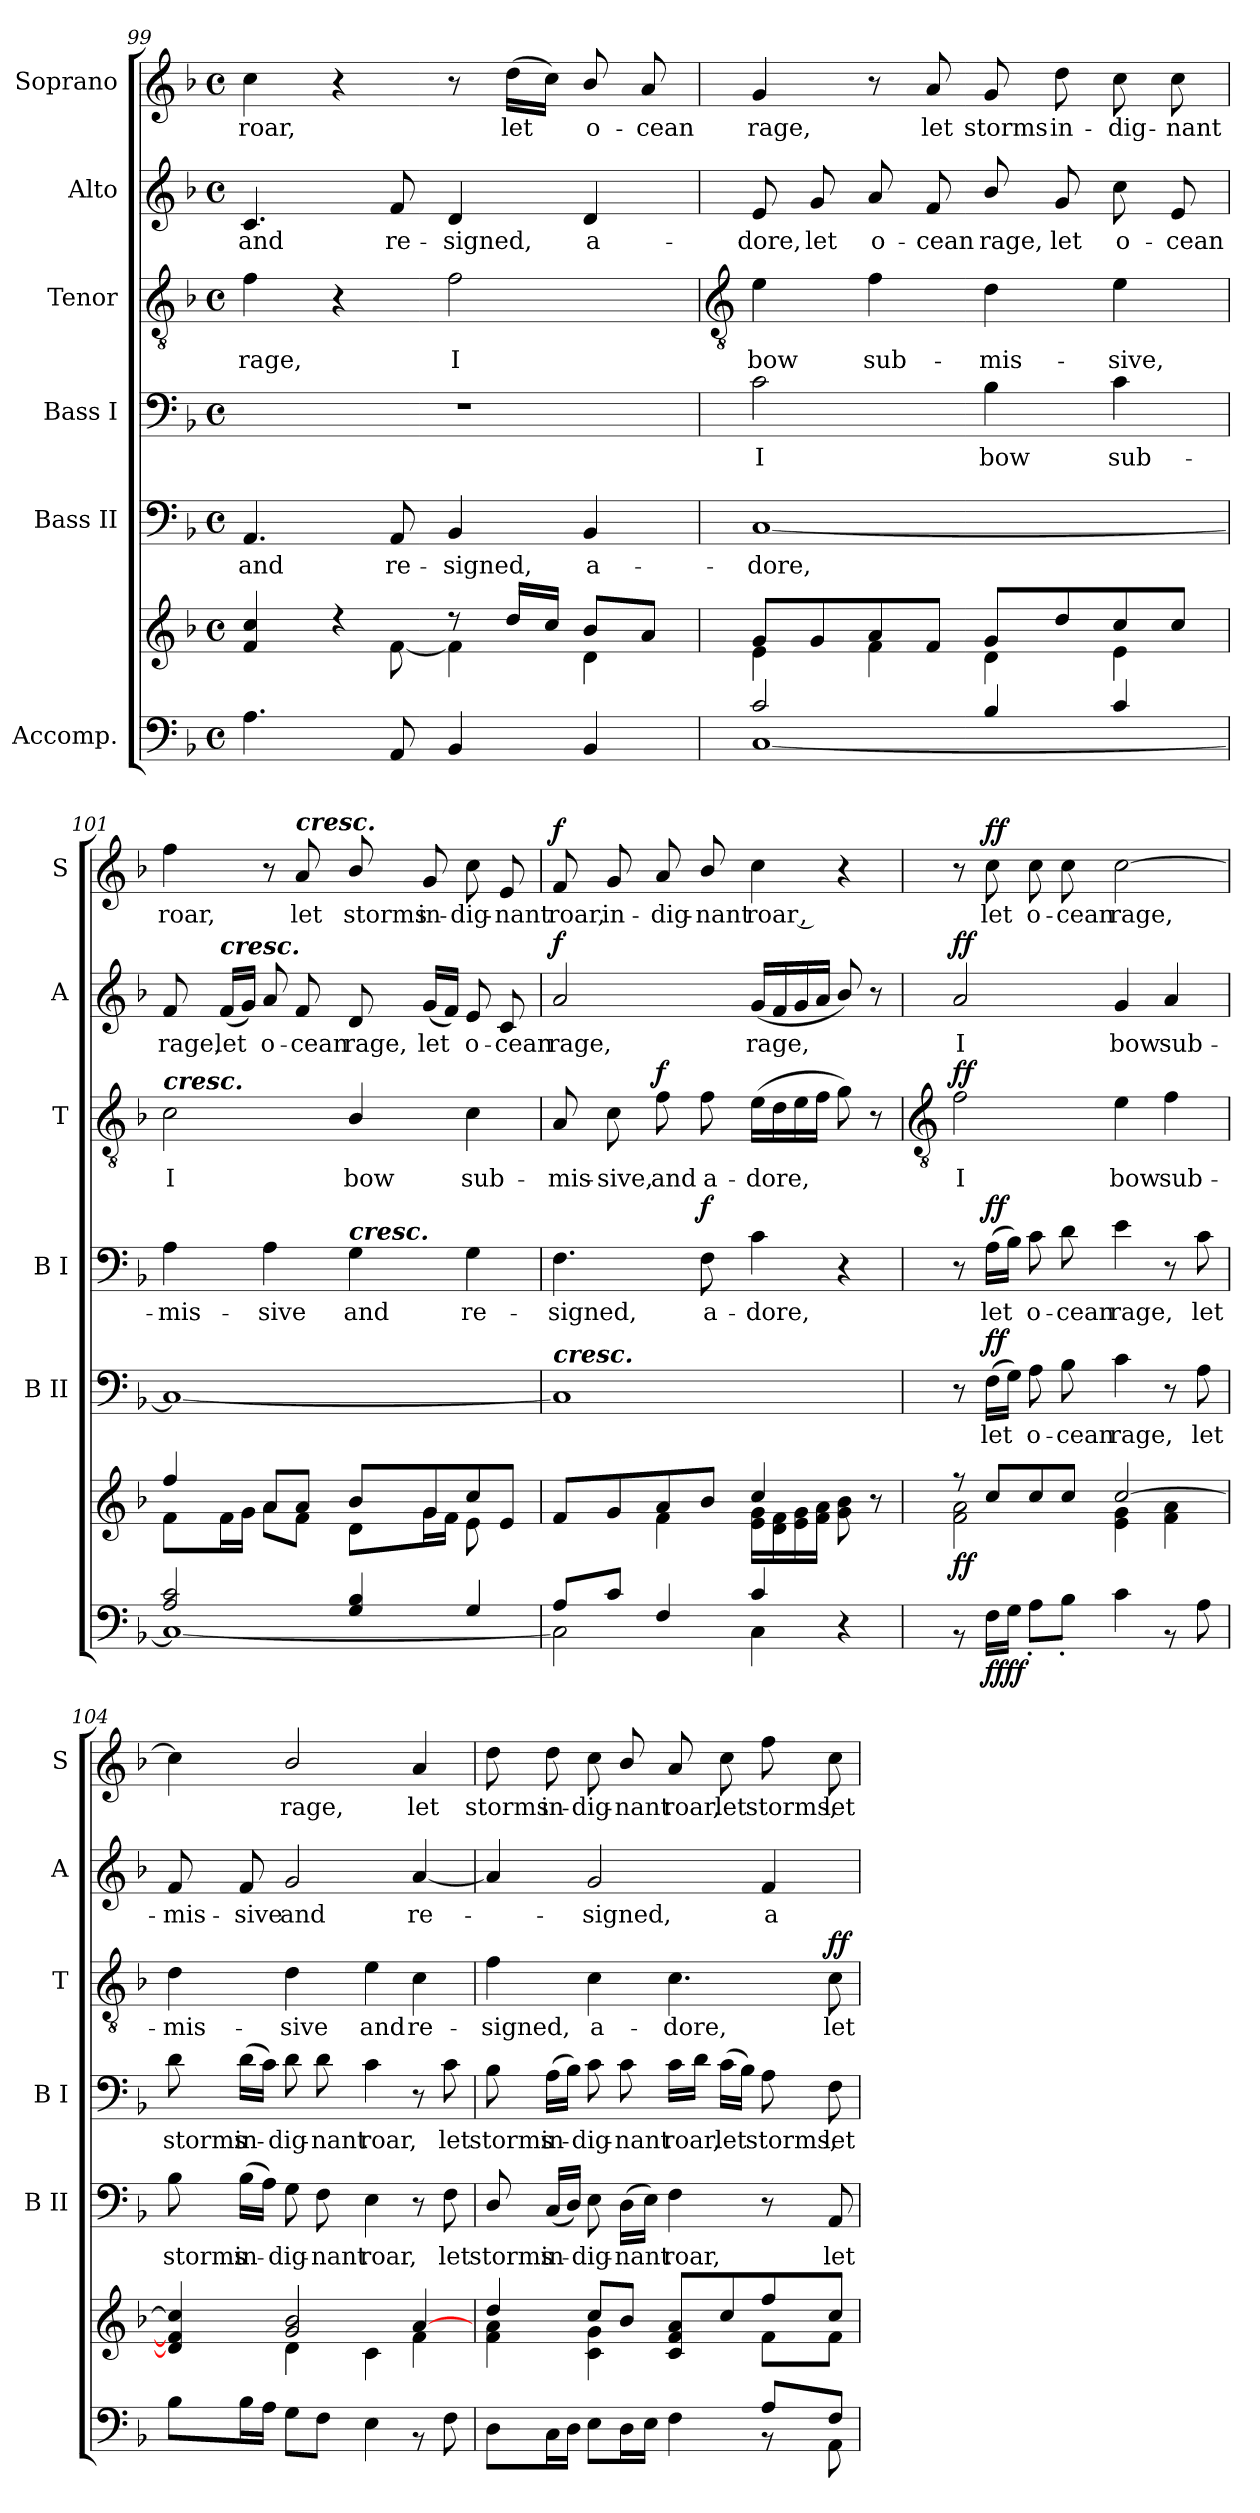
**kern	**kern	**dynam	**kern	**text	**dynam	**kern	**text	**dynam	**kern	**text	**dynam	**kern	**text	**dynam	**kern	**text	**dynam
*part6	*part6	*part6	*part5	*part5	*part5	*part4	*part4	*part4	*part3	*part3	*part3	*part2	*part2	*part2	*part1	*part1	*part1
*staff7	*staff6	*staff6/7	*staff5	*staff5	*staff5	*staff4	*staff4	*staff4	*staff3	*staff3	*staff3	*staff2	*staff2	*staff2	*staff1	*staff1	*staff1
*I"Accomp.	*	*	*I"Bass II	*	*	*I"Bass I	*	*	*I"Tenor	*	*	*I"Alto	*	*	*I"Soprano	*	*
*	*	*	*I'B II	*	*	*I'B I	*	*	*I'T	*	*	*I'A	*	*	*I'S	*	*
*clefF4	*clefG2	*	*clefF4	*	*	*clefF4	*	*	*clefGv2	*	*	*clefG2	*	*	*clefG2	*	*
*k[b-]	*k[b-]	*	*k[b-]	*	*	*k[b-]	*	*	*k[b-]	*	*	*k[b-]	*	*	*k[b-]	*	*
*F:	*F:	*	*F:	*	*	*F:	*	*	*F:	*	*	*F:	*	*	*F:	*	*
*M4/4	*M4/4	*	*M4/4	*	*	*M4/4	*	*	*M4/4	*	*	*M4/4	*	*	*M4/4	*	*
*met(c)	*met(c)	*	*met(c)	*	*	*met(c)	*	*	*met(c)	*	*	*met(c)	*	*	*met(c)	*	*
=99	=99	=99	=99	=99	=99	=99	=99	=99	=99	=99	=99	=99	=99	=99	=99	=99	=99
*^	*^	*	*	*	*	*	*	*	*	*	*	*	*	*	*	*	*
!	!	!	!	!	!	!LO:LY:b	!	!	!	!	!	!LO:LY:b	!	!	!LO:LY:b	!	!	!LO:LY:b	!
4.A\	2ryy	4f/ 4cc/	4.ryy	.	4.AA	and	.	1r	.	.	4f	rage,	.	4.c	and	.	4cc	roar,	.
.	.	4r	.	.	.	.	.	.	.	.	4r	.	.	.	.	.	4r	.	.
!	!	!	!	!	!	!LO:LY:b	!	!	!	!	!	!	!	!	!LO:LY:b	!	!	!	!
8AA/	.	.	[8f\	.	8AA	re-	.	.	.	.	.	.	.	8f	re-	.	.	.	.
!	!	!	!	!	!	!LO:LY:b	!	!	!	!	!	!LO:LY:b	!	!	!LO:LY:b	!	!	!	!
4BB-/	8ryy	8r	4f\]	.	4BB-	-signed,	.	.	.	.	2f	I	.	4d	-signed,	.	8r	.	.
!	!	!	!	!	!	!	!	!	!	!	!	!	!	!	!	!	!	!LO:LY:b	!
.	4.ryy	16dd/LL	.	.	.	.	.	.	.	.	.	.	.	.	.	.	(>16ddLL	let	.
.	.	16cc/JJ	.	.	.	.	.	.	.	.	.	.	.	.	.	.	16ccJJ)	.	.
!	!	!	!	!	!	!LO:LY:b	!	!	!	!	!	!	!	!	!LO:LY:b	!	!	!LO:LY:b	!
4BB-/	.	8b-/L	4d\	.	4BB-	a-	.	.	.	.	.	.	.	4d	a-	.	8b-/	o-	.
!	!	!	!	!	!	!	!	!	!	!	!	!	!	!	!	!	!	!LO:LY:b	!
.	.	8a/J	.	.	.	.	.	.	.	.	.	.	.	.	.	.	8a	-cean	.
!!LO:LB:g=z
=100	=100	=100	=100	=100	=100	=100	=100	=100	=100	=100	=100	=100	=100	=100	=100	=100	=100	=100	=100
*	*	*	*	*	*	*	*	*	*	*	*clefGv2	*	*	*	*	*	*	*	*
!	!	!	!	!	!	!LO:LY:b	!	!	!LO:LY:b	!	!	!LO:LY:b	!	!	!LO:LY:b	!	!	!LO:LY:b	!
2c/	[1C\	8g/L	4e\	.	[1C	-dore,	.	2c	I	.	4e	bow	.	8e	-dore,	.	4g	rage,	.
!	!	!	!	!	!	!	!	!	!	!	!	!	!	!	!LO:LY:b	!	!	!	!
.	.	8g/	.	.	.	.	.	.	.	.	.	.	.	8g	let	.	.	.	.
!	!	!	!	!	!	!	!	!	!	!	!	!LO:LY:b	!	!	!LO:LY:b	!	!	!	!
.	.	8a/	4f\	.	.	.	.	.	.	.	4f	sub-	.	8a	o-	.	8r	.	.
!	!	!	!	!	!	!	!	!	!	!	!	!	!	!	!LO:LY:b	!	!	!LO:LY:b	!
.	.	8f/J	.	.	.	.	.	.	.	.	.	.	.	8f	-cean	.	8a	let	.
!	!	!	!	!	!	!	!	!	!LO:LY:b	!	!	!LO:LY:b	!	!	!LO:LY:b	!	!	!LO:LY:b	!
4B-/	.	8g/L	4d\	.	.	.	.	4B-	bow	.	4d	-mis-	.	8b-/	rage,	.	8g	storms	.
!	!	!	!	!	!	!	!	!	!	!	!	!	!	!	!LO:LY:b	!	!	!LO:LY:b	!
.	.	8dd/	.	.	.	.	.	.	.	.	.	.	.	8g	let	.	8dd	in-	.
!	!	!	!	!	!	!	!	!	!LO:LY:b	!	!	!LO:LY:b	!	!	!LO:LY:b	!	!	!LO:LY:b	!
4c/	.	8cc/	4e\	.	.	.	.	4c	sub-	.	4e	-sive,	.	8cc	o-	.	8cc	-dig-	.
!	!	!	!	!	!	!	!	!	!	!	!	!	!	!	!LO:LY:b	!	!	!LO:LY:b	!
.	.	8cc/J	.	.	.	.	.	.	.	.	.	.	.	8e	-cean	.	8cc	-nant	.
=101	=101	=101	=101	=101	=101	=101	=101	=101	=101	=101	=101	=101	=101	=101	=101	=101	=101	=101	=101
!	!	!	!	!	!	!	!	!	!	!	!LO:TX:a:Bi:t=cresc.	!	!	!	!	!	!	!	!
!	!	!	!	!	!	!	!	!	!LO:LY:b	!	!	!LO:LY:b	!	!	!LO:LY:b	!	!	!LO:LY:b	!
2A/ 2c/	1C\_	4ff/	8f\L	.	1C_	.	.	4A	-mis-	.	2c	I	.	8f	rage,	.	4ff	roar,	.
!	!	!	!	!	!	!	!	!	!	!	!	!	!	!LO:TX:a:Bi:t=cresc.	!	!	!	!	!
!	!	!	!	!	!	!	!	!	!	!	!	!	!	!	!LO:LY:b	!	!	!	!
.	.	.	16f\L	.	.	.	.	.	.	.	.	.	.	(<16fLL	let	.	.	.	.
.	.	.	16g\JJ	.	.	.	.	.	.	.	.	.	.	16gJJ)	.	.	.	.	.
!	!	!	!	!	!	!	!	!	!LO:LY:b	!	!	!	!	!	!LO:LY:b	!	!	!	!
.	.	8a/L	8a\L	.	.	.	.	4A	-sive	.	.	.	.	8a	o-	.	8r	.	.
!	!	!	!	!	!	!	!	!	!	!	!	!	!	!	!	!	!LO:TX:a:Bi:t=cresc.	!	!
!	!	!	!	!	!	!	!	!	!	!	!	!	!	!	!LO:LY:b	!	!	!LO:LY:b	!
.	.	8a/J	8f\J	.	.	.	.	.	.	.	.	.	.	8f	-cean	.	8a	let	.
!	!	!	!	!	!	!	!	!LO:TX:a:Bi:t=cresc.	!	!	!	!	!	!	!	!	!	!	!
!	!	!	!	!	!	!	!	!	!LO:LY:b	!	!	!LO:LY:b	!	!	!LO:LY:b	!	!	!LO:LY:b	!
4G/ 4B-/	.	8b-/L	8d\L	.	.	.	.	4G	and	.	4B-/	bow	.	8d	rage,	.	8b-/	storms	.
!	!	!	!	!	!	!	!	!	!	!	!	!	!	!	!LO:LY:b	!	!	!LO:LY:b	!
.	.	8g/	16g\L	.	.	.	.	.	.	.	.	.	.	(<16gLL	let	.	8g	in-	.
.	.	.	16f\JJ	.	.	.	.	.	.	.	.	.	.	16fJJ)	.	.	.	.	.
!	!	!	!	!	!	!	!	!	!LO:LY:b	!	!	!LO:LY:b	!	!	!LO:LY:b	!	!	!LO:LY:b	!
4G/	.	8cc/	8e\	.	.	.	.	4G	re-	.	4c	sub-	.	8e	o-	.	8cc	-dig-	.
!	!	!	!	!	!	!	!	!	!	!	!	!	!	!	!LO:LY:b	!	!	!LO:LY:b	!
.	.	8e/J	8ryy	.	.	.	.	.	.	.	.	.	.	8c	-cean	.	8e	-nant	.
=102	=102	=102	=102	=102	=102	=102	=102	=102	=102	=102	=102	=102	=102	=102	=102	=102	=102	=102	=102
!	!	!	!	!	!LO:TX:a:Bi:t=cresc.	!	!	!	!	!	!	!	!	!	!	!	!	!	!
!	!	!	!	!	!	!	!	!	!LO:LY:b	!	!	!LO:LY:b	!	!	!LO:LY:b	!LO:DY:b	!	!LO:LY:b	!LO:DY:b
8A/L	2C\]	8f/L	4ryy	.	1C]	.	.	4.F	-signed,	.	8A	-mis-	.	2a	rage,	f	8f	roar,	f
!	!	!	!	!	!	!	!	!	!	!	!	!LO:LY:b	!	!	!	!	!	!LO:LY:b	!
8c/J	.	8g/	.	.	.	.	.	.	.	.	8c	-sive,	.	.	.	.	8g	in-	.
!	!	!	!	!	!	!	!	!	!	!	!	!LO:LY:b	!LO:DY:b	!	!	!	!	!LO:LY:b	!
4F/	.	8a/	4f\	.	.	.	.	.	.	.	8f	and	f	.	.	.	8a	-dig-	.
!	!	!	!	!	!	!	!	!	!LO:LY:b	!LO:DY:b	!	!LO:LY:b	!	!	!	!	!	!LO:LY:b	!
.	.	8b-/J	.	.	.	.	.	8F	a-	f	8f	a-	.	.	.	.	8b-/	-nant	.
!	!	!	!	!	!	!	!	!	!LO:LY:b	!	!	!LO:LY:b	!	!	!LO:LY:b	!	!	!LO:LY:b	!
4c/	4C\	4cc/	16e\ 16g\LL	.	.	.	.	4c	-dore,	.	(>16eLL	-dore,	.	(<16gLL	rage,	.	4cc	roar ,	.
.	.	.	16d\ 16f\	.	.	.	.	.	.	.	16d	.	.	16f	.	.	.	.	.
.	.	.	16e\ 16g\	.	.	.	.	.	.	.	16e	.	.	16g	.	.	.	.	.
.	.	.	16f\ 16a\JJ	.	.	.	.	.	.	.	16fJJ	.	.	16aJJ	.	.	.	.	.
4ryy	4r	4ryy	8g\ 8b-\	.	.	.	.	4r	.	.	8g)	.	.	8b-/)	.	.	4r	.	.
.	.	.	8r	.	.	.	.	.	.	.	8r	.	.	8r	.	.	.	.	.
!!LO:LB:g=z
=103	=103	=103	=103	=103	=103	=103	=103	=103	=103	=103	=103	=103	=103	=103	=103	=103	=103	=103	=103
*	*	*	*	*	*	*	*	*	*	*	*clefGv2	*	*	*	*	*	*	*	*
!	!	!	!	!LO:DY:b	!	!	!	!	!	!	!	!LO:LY:b	!LO:DY:b	!	!LO:LY:b	!LO:DY:b	!	!	!
1ryy	8r	8r	2f\ 2a\	ff	8r	.	.	8r	.	.	2f	I	ff	2a	I	ff	8r	.	.
!	!	!	!	!LO:DY:b=2	!	!LO:LY:b	!	!	!LO:LY:b	!	!	!	!	!	!	!	!	!LO:LY:b	!
!	!	!	!	!LO:DY:n=1:b	!	!	!LO:DY:b	!	!	!LO:DY:b	!	!	!	!	!	!	!	!	!LO:DY:b
.	16F\LL	8cc/L	.	ff ff	(>16FLL	let	ff	(>16ALL	let	ff	.	.	.	.	.	.	8cc	let	ff
.	16G\JJ	.	.	.	16GJJ)	.	.	16B-JJ)	.	.	.	.	.	.	.	.	.	.	.
!	!	!	!	!	!	!LO:LY:b	!	!	!LO:LY:b	!	!	!	!	!	!	!	!	!LO:LY:b	!
.	8A'\L	8cc/	.	.	8A	o-	.	8c	o-	.	.	.	.	.	.	.	8cc	o-	.
!	!	!	!	!	!	!LO:LY:b	!	!	!LO:LY:b	!	!	!	!	!	!	!	!	!LO:LY:b	!
.	8B-'\J	8cc/J	.	.	8B-	-cean	.	8d	-cean	.	.	.	.	.	.	.	8cc	-cean	.
!	!	!	!	!	!	!LO:LY:b	!	!	!LO:LY:b	!	!	!LO:LY:b	!	!	!LO:LY:b	!	!	!LO:LY:b	!
.	4c\	[2cc/	4e\ 4g\	.	4c	rage,	.	4e	rage,	.	4e	bow	.	4g	bow	.	[2cc	rage,	.
!	!	!	!	!	!	!	!	!	!	!	!	!LO:LY:b	!	!	!LO:LY:b	!	!	!	!
.	8r	.	4f\ 4a\	.	8r	.	.	8r	.	.	4f	sub-	.	4a	sub-	.	.	.	.
!	!	!	!	!	!	!LO:LY:b	!	!	!LO:LY:b	!	!	!	!	!	!	!	!	!	!
.	8A\	.	.	.	8A	let	.	8c	let	.	.	.	.	.	.	.	.	.	.
=104	=104	=104	=104	=104	=104	=104	=104	=104	=104	=104	=104	=104	=104	=104	=104	=104	=104	=104	=104
!	!	!	!	!	!	!LO:LY:b	!	!	!LO:LY:b	!	!	!LO:LY:b	!	!	!LO:LY:b	!	!	!	!
1ryy	8B-\L	4d/] 4f/] 4cc/]	4ryy	.	8B-	storms	.	8d	storms	.	4d	-mis-	.	8f	-mis-	.	4cc]	.	.
!	!	!	!	!	!	!LO:LY:b	!	!	!LO:LY:b	!	!	!	!	!	!LO:LY:b	!	!	!	!
.	16B-\L	.	.	.	(>16B-LL	in-	.	(>16dLL	in-	.	.	.	.	8f	-sive	.	.	.	.
.	16A\JJ	.	.	.	16AJJ)	.	.	16cJJ)	.	.	.	.	.	.	.	.	.	.	.
!	!	!	!	!	!	!LO:LY:b	!	!	!LO:LY:b	!	!	!LO:LY:b	!	!	!LO:LY:b	!	!	!LO:LY:b	!
.	8G\L	2g/ 2b-/	4d\	.	8G	dig-	.	8d	dig-	.	4d	-sive	.	2g	and	.	2b-/	rage,	.
!	!	!	!	!	!	!LO:LY:b	!	!	!LO:LY:b	!	!	!	!	!	!	!	!	!	!
.	8F\J	.	.	.	8F	-nant	.	8d	-nant	.	.	.	.	.	.	.	.	.	.
!	!	!	!	!	!	!LO:LY:b	!	!	!LO:LY:b	!	!	!LO:LY:b	!	!	!	!	!	!	!
.	4E\	.	4c\	.	4E	roar,	.	4c	roar,	.	4e	and	.	.	.	.	.	.	.
!	!	!	!	!	!	!	!	!	!	!	!	!LO:LY:b	!	!	!LO:LY:b	!	!	!LO:LY:b	!
.	8r	[4a/	4f\	.	8r	.	.	8r	.	.	4c	re-	.	[4a	re-	.	4a	let	.
!	!	!	!	!	!	!LO:LY:b	!	!	!LO:LY:b	!	!	!	!	!	!	!	!	!	!
.	8F\	.	.	.	8F	let	.	8c	let	.	.	.	.	.	.	.	.	.	.
=105	=105	=105	=105	=105	=105	=105	=105	=105	=105	=105	=105	=105	=105	=105	=105	=105	=105	=105	=105
!	!	!	!	!	!	!LO:LY:b	!	!	!LO:LY:b	!	!	!LO:LY:b	!	!	!	!	!	!LO:LY:b	!
2ryy	8D\L	4dd/	4f\ 4a\	.	8D/	storms	.	8B-	storms	.	4f	-signed,	.	4a]	.	.	8dd	storms	.
!	!	!	!	!	!	!LO:LY:b	!	!	!LO:LY:b	!	!	!	!	!	!	!	!	!LO:LY:b	!
.	16C\L	.	.	.	(<16CLL	in-	.	(>16ALL	in-	.	.	.	.	.	.	.	8dd	in-	.
.	16D\JJ	.	.	.	16DJJ)	.	.	16B-JJ)	.	.	.	.	.	.	.	.	.	.	.
!	!	!	!	!	!	!LO:LY:b	!	!	!LO:LY:b	!	!	!LO:LY:b	!	!	!LO:LY:b	!	!	!LO:LY:b	!
.	8E\L	8cc/L	4c\ 4g\	.	8E	dig-	.	8c	dig-	.	4c	a-	.	2g	signed,	.	8cc	-dig-	.
!	!	!	!	!	!	!LO:LY:b	!	!	!LO:LY:b	!	!	!	!	!	!	!	!	!LO:LY:b	!
.	16D\L	8b-/J	.	.	(>16DLL	-nant	.	8c	-nant	.	.	.	.	.	.	.	8b-/	-nant	.
.	16E\JJ	.	.	.	16EJJ)	.	.	.	.	.	.	.	.	.	.	.	.	.	.
!	!	!	!	!	!	!LO:LY:b	!	!	!LO:LY:b	!	!	!LO:LY:b	!	!	!	!	!	!LO:LY:b	!
8ryy	4F\	8c/ 8f/ 8a/L	4ryy	.	4F	roar,	.	16cLL	roar,	.	4.c	-dore,	.	.	.	.	8a	roar,	.
.	.	.	.	.	.	.	.	16dJJ	.	.	.	.	.	.	.	.	.	.	.
!	!	!	!	!	!	!	!	!	!LO:LY:b	!	!	!	!	!	!	!	!	!LO:LY:b	!
8ryy	.	8cc/	.	.	.	.	.	(>16cLL	let	.	.	.	.	.	.	.	8cc	let	.
.	.	.	.	.	.	.	.	16B-JJ)	.	.	.	.	.	.	.	.	.	.	.
!	!	!	!	!	!	!	!	!	!LO:LY:b	!	!	!	!	!	!LO:LY:b	!	!	!LO:LY:b	!
8A/L	8r	8ff/	8f\L	.	8r	.	.	8A	storms,	.	.	.	.	4f	a-	.	8ff	storms,	.
!	!	!	!	!	!	!LO:LY:b	!	!	!LO:LY:b	!	!	!LO:LY:b	!LO:DY:b	!	!	!	!	!LO:LY:b	!
8F/J	8AA\	8cc/J	8f\J	.	8AA	let	.	8F	let	.	8c	let	ff	.	.	.	8cc	let	.
*v	*v	*	*	*	*	*	*	*	*	*	*	*	*	*	*	*	*	*	*
*	*v	*v	*	*	*	*	*	*	*	*	*	*	*	*	*	*	*	*
=	=	=	=	=	=	=	=	=	=	=	=	=	=	=	=	=	=
*-	*-	*-	*-	*-	*-	*-	*-	*-	*-	*-	*-	*-	*-	*-	*-	*-	*-
